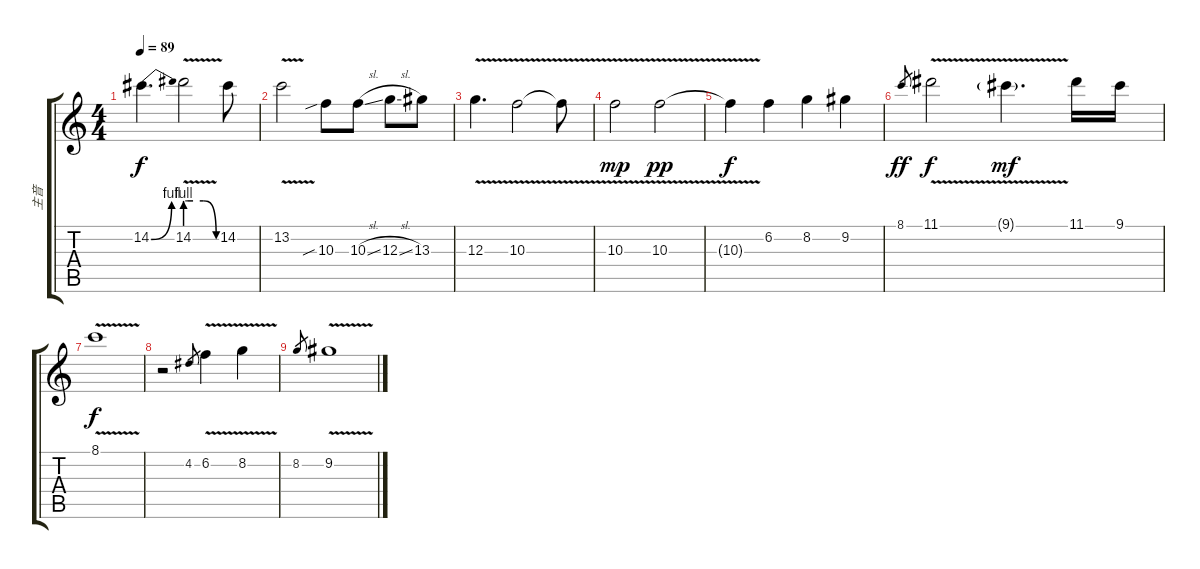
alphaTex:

\track ("主音" "主音") {instrument overdrivenguitar}
\staff {score tabs}
\tuning (E4 B3 G3 D3 A2 E2) {hide}
\ts (4 4)
\tempo 89
\clef g2
\ks c
14.2{be (bend 0 0 60 4)}.4{d dy f} 14.2{be (custom 0 4 2 4 5 4 15 4 35 4 60 0) v}.2 14.2.8 |
13.2{v}.2 10.3{sib}.8 10.3{sl}.8 12.3{sl}.8 13.3.8 |
12.3{v}.4{d} 10.3{v}.2 10.3{t}.8 |
10.3{v}.2{dy mp} 10.3{v}.2{dy pp} |
10.3{t}.4{dy f} 6.2.4{instrument electricguitarclean} 8.2.4 9.2.4 |
8.1.8{gr dy ff} 11.1{v}.2{dy f} 9.1{v g}.4{d dy mf} 11.1.16 9.1.16 |
8.1{v}.1{dy f} |
r.2 4.2.8{gr} 6.2{v}.4 8.2{v}.4 |
8.2.8{gr} 9.2{v}.1
